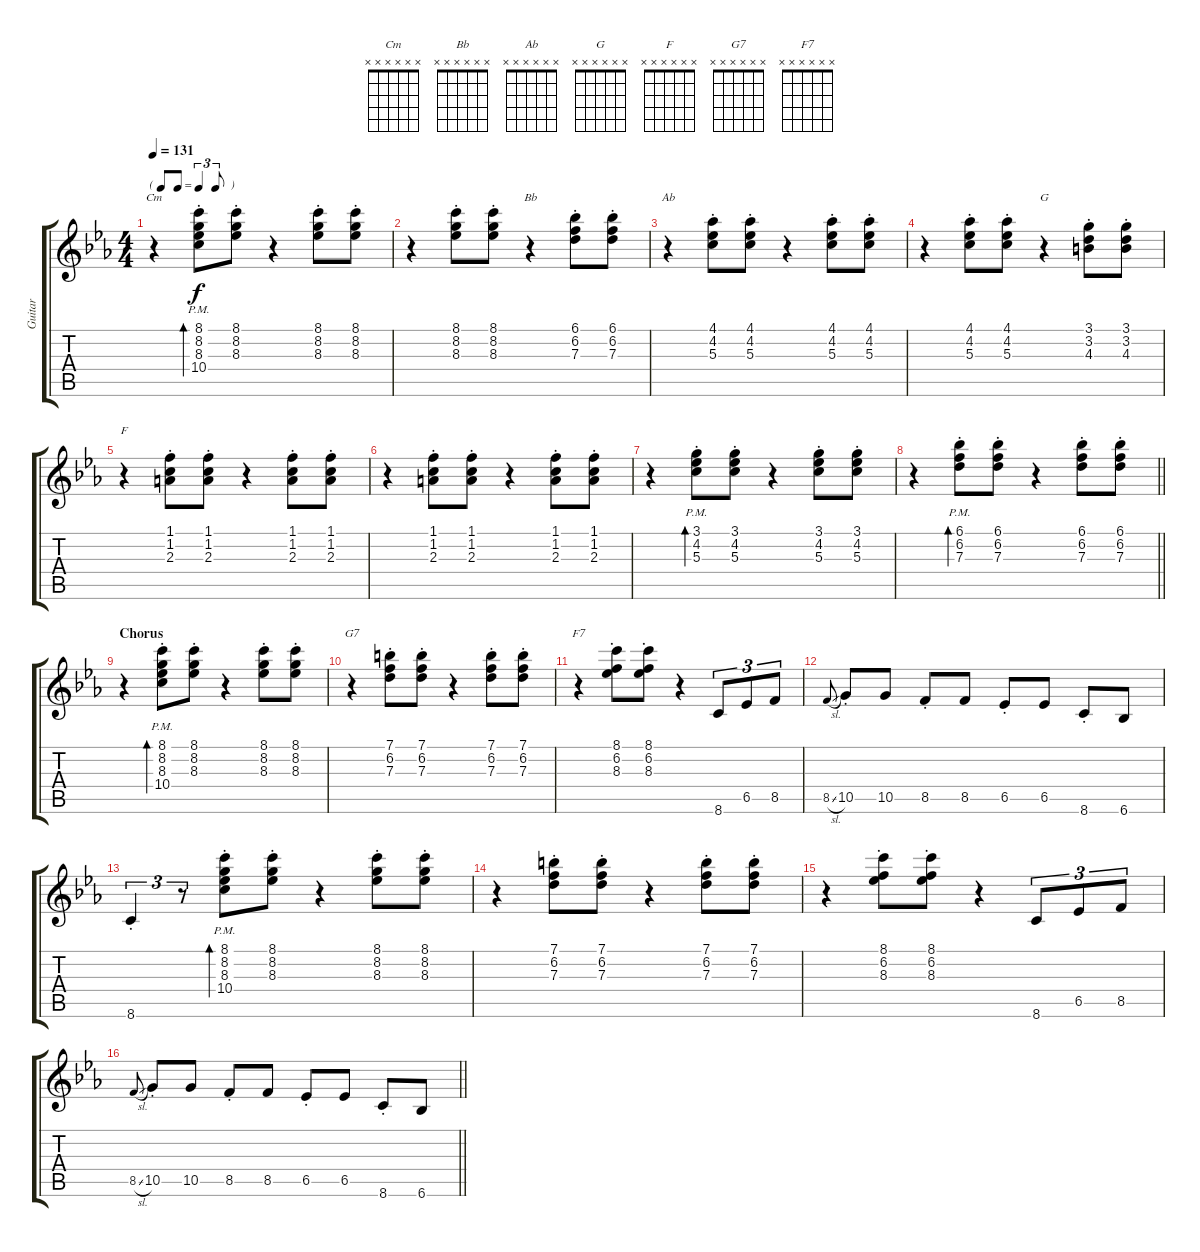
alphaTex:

\track ("Guitar" "Guitar") {instrument electricguitarclean}
\staff {score tabs}
\tuning (E4 B3 G3 D3 A2 E2) {hide}
\chord ("Cm" x x x x x x)
\chord ("Bb" x x x x x x)
\chord ("Ab" x x x x x x)
\chord ("G" x x x x x x)
\chord ("F" x x x x x x)
\chord ("G7" x x x x x x)
\chord ("F7" x x x x x x)
\ts (4 4)
\tf triplet8th
\tempo 131
\clef g2
\ks cminor
r.4{ch "Cm" dy f} (8.1{pm st} 8.2{pm st} 8.3{pm st} 10.4{pm st}).8{bd 240} (8.1{st} 8.2{st} 8.3{st}).8 r.4 (8.1{st} 8.2{st} 8.3{st}).8 (8.1{st} 8.2{st} 8.3{st}).8 |
r.4 (8.1{st} 8.2{st} 8.3{st}).8 (8.1{st} 8.2{st} 8.3{st}).8 r.4{ch "Bb"} (6.1{st} 6.2{st} 7.3{st}).8 (6.1{st} 6.2{st} 7.3{st}).8 |
r.4{ch "Ab"} (4.1{st} 4.2{st} 5.3{st}).8 (4.1{st} 4.2{st} 5.3{st}).8 r.4 (4.1{st} 4.2{st} 5.3{st}).8 (4.1{st} 4.2{st} 5.3{st}).8 |
r.4 (4.1{st} 4.2{st} 5.3{st}).8 (4.1{st} 4.2{st} 5.3{st}).8 r.4{ch "G"} (3.1{st} 3.2{st} 4.3{st}).8 (3.1{st} 3.2{st} 4.3{st}).8 |
r.4{ch "F"} (1.1{st} 1.2{st} 2.3{st}).8 (1.1{st} 1.2{st} 2.3{st}).8 r.4 (1.1{st} 1.2{st} 2.3{st}).8 (1.1{st} 1.2{st} 2.3{st}).8 |
r.4 (1.1{st} 1.2{st} 2.3{st}).8 (1.1{st} 1.2{st} 2.3{st}).8 r.4 (1.1{st} 1.2{st} 2.3{st}).8 (1.1{st} 1.2{st} 2.3{st}).8 |
r.4 (3.1{pm st} 4.2{pm st} 5.3{pm st}).8{bd 240} (3.1{st} 4.2{st} 5.3{st}).8 r.4 (3.1{st} 4.2{st} 5.3{st}).8 (3.1{st} 4.2{st} 5.3{st}).8 |
\barLineRight lightlight
r.4 (6.1{pm st} 6.2{pm st} 7.3{pm st}).8{bd 240} (6.1{st} 6.2{st} 7.3{st}).8 r.4 (6.1{st} 6.2{st} 7.3{st}).8 (6.1{st} 6.2{st} 7.3{st}).8 |
\section ("" "Chorus")
r.4 (8.1{pm st} 8.2{pm st} 8.3{pm st} 10.4{pm st}).8{bd 240} (8.1{st} 8.2{st} 8.3{st}).8 r.4 (8.1{st} 8.2{st} 8.3{st}).8 (8.1{st} 8.2{st} 8.3{st}).8 |
r.4{ch "G7"} (7.1{st} 6.2{st} 7.3{st}).8 (7.1{st} 6.2{st} 7.3{st}).8 r.4 (7.1{st} 6.2{st} 7.3{st}).8 (7.1{st} 6.2{st} 7.3{st}).8 |
r.4{ch "F7"} (8.1{st} 6.2{st} 8.3{st}).8 (8.1{st} 6.2{st} 8.3{st}).8 r.4 8.6.8{tu (3 2)} 6.5.8{tu (3 2)} 8.5.8{tu (3 2)} |
8.5{sl}.8{gr onbeat} 10.5{st}.8 10.5.8 8.5{st}.8 8.5.8 6.5{st}.8 6.5.8 8.6{st}.8 6.6.8 |
8.6{st}.4{tu (3 2)} r.8{tu (3 2)} (8.1{pm st} 8.2{pm st} 8.3{pm st} 10.4{pm st}).8{bd 240} (8.1{st} 8.2{st} 8.3{st}).8 r.4 (8.1{st} 8.2{st} 8.3{st}).8 (8.1{st} 8.2{st} 8.3{st}).8 |
r.4 (7.1{st} 6.2{st} 7.3{st}).8 (7.1{st} 6.2{st} 7.3{st}).8 r.4 (7.1{st} 6.2{st} 7.3{st}).8 (7.1{st} 6.2{st} 7.3{st}).8 |
r.4 (8.1{st} 6.2{st} 8.3{st}).8 (8.1{st} 6.2{st} 8.3{st}).8 r.4 8.6.8{tu (3 2)} 6.5.8{tu (3 2)} 8.5.8{tu (3 2)} |
\barLineRight lightlight
8.5{sl}.8{gr onbeat} 10.5{st}.8 10.5.8 8.5{st}.8 8.5.8 6.5{st}.8 6.5.8 8.6{st}.8 6.6.8
